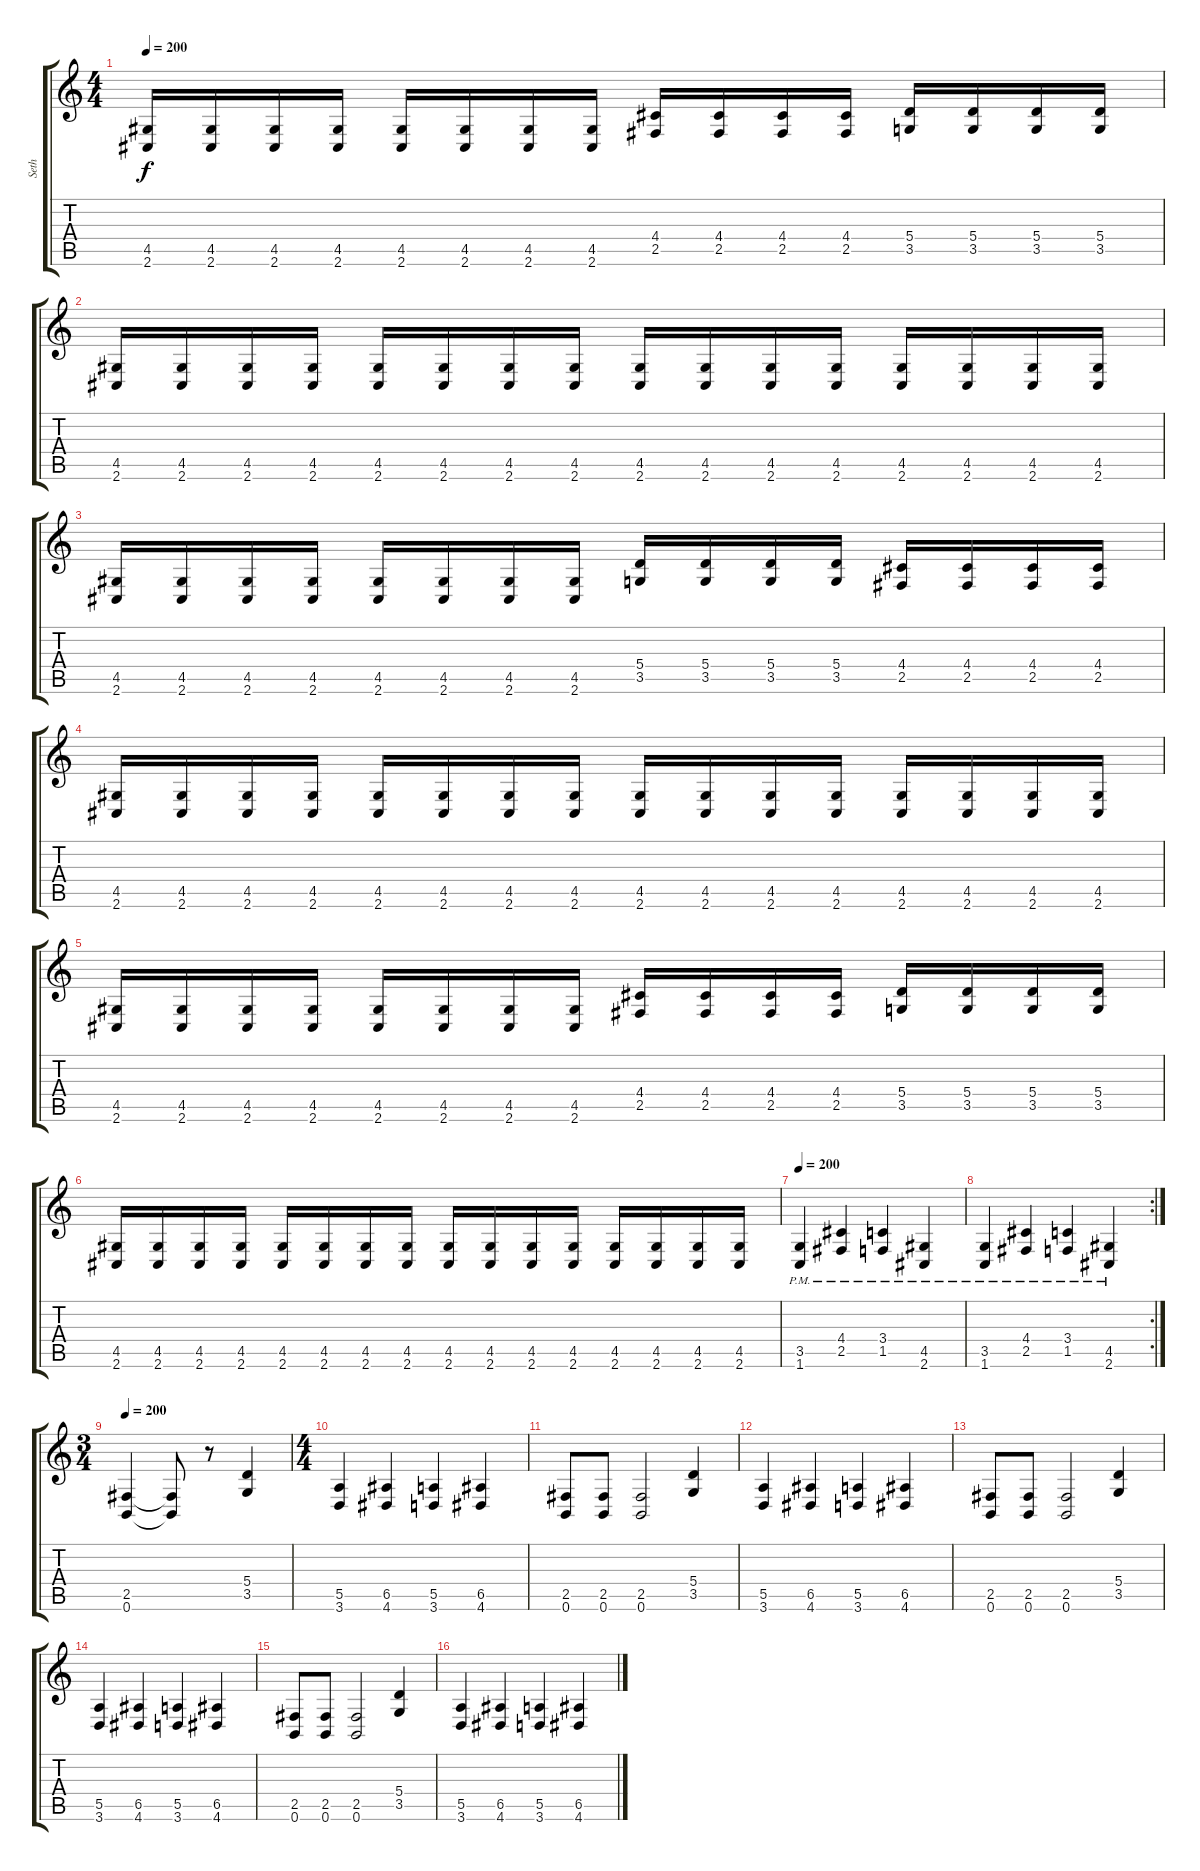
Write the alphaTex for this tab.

\track ("Seth" "Seth") {instrument distortionguitar}
\staff {score tabs}
\tuning (B3 Gb3 D3 A2 E2 B1) {hide}
\ts (4 4)
\tempo 200
\clef g2
\ks c
(4.5 2.6).16{dy f} (4.5 2.6).16 (4.5 2.6).16 (4.5 2.6).16 (4.5 2.6).16 (4.5 2.6).16 (4.5 2.6).16 (4.5 2.6).16 (4.4 2.5).16 (4.4 2.5).16 (4.4 2.5).16 (4.4 2.5).16 (5.4 3.5).16 (5.4 3.5).16 (5.4 3.5).16 (5.4 3.5).16 |
(4.5 2.6).16 (4.5 2.6).16 (4.5 2.6).16 (4.5 2.6).16 (4.5 2.6).16 (4.5 2.6).16 (4.5 2.6).16 (4.5 2.6).16 (4.5 2.6).16 (4.5 2.6).16 (4.5 2.6).16 (4.5 2.6).16 (4.5 2.6).16 (4.5 2.6).16 (4.5 2.6).16 (4.5 2.6).16 |
(4.5 2.6).16 (4.5 2.6).16 (4.5 2.6).16 (4.5 2.6).16 (4.5 2.6).16 (4.5 2.6).16 (4.5 2.6).16 (4.5 2.6).16 (5.4 3.5).16 (5.4 3.5).16 (5.4 3.5).16 (5.4 3.5).16 (4.4 2.5).16 (4.4 2.5).16 (4.4 2.5).16 (4.4 2.5).16 |
(4.5 2.6).16 (4.5 2.6).16 (4.5 2.6).16 (4.5 2.6).16 (4.5 2.6).16 (4.5 2.6).16 (4.5 2.6).16 (4.5 2.6).16 (4.5 2.6).16 (4.5 2.6).16 (4.5 2.6).16 (4.5 2.6).16 (4.5 2.6).16 (4.5 2.6).16 (4.5 2.6).16 (4.5 2.6).16 |
(4.5 2.6).16 (4.5 2.6).16 (4.5 2.6).16 (4.5 2.6).16 (4.5 2.6).16 (4.5 2.6).16 (4.5 2.6).16 (4.5 2.6).16 (4.4 2.5).16 (4.4 2.5).16 (4.4 2.5).16 (4.4 2.5).16 (5.4 3.5).16 (5.4 3.5).16 (5.4 3.5).16 (5.4 3.5).16 |
(4.5 2.6).16 (4.5 2.6).16 (4.5 2.6).16 (4.5 2.6).16 (4.5 2.6).16 (4.5 2.6).16 (4.5 2.6).16 (4.5 2.6).16 (4.5 2.6).16 (4.5 2.6).16 (4.5 2.6).16 (4.5 2.6).16 (4.5 2.6).16 (4.5 2.6).16 (4.5 2.6).16 (4.5 2.6).16 |
\tempo 200
(3.5{pm} 1.6{pm}).4 (4.4{pm} 2.5{pm}).4 (3.4{pm} 1.5{pm}).4 (4.5{pm} 2.6{pm}).4 |
\rc 2
(3.5{pm} 1.6{pm}).4 (4.4{pm} 2.5{pm}).4 (3.4{pm} 1.5{pm}).4 (4.5{pm} 2.6{pm}).4 |
\ts (3 4)
\tempo 200
(2.5 0.6).4 (2.5{t} 0.6{t}).8 r.8 (5.4 3.5).4 |
\ts (4 4)
(5.5 3.6).4 (6.5 4.6).4 (5.5 3.6).4 (6.5 4.6).4 |
(2.5 0.6).8 (2.5 0.6).8 (2.5 0.6).2 (5.4 3.5).4 |
(5.5 3.6).4 (6.5 4.6).4 (5.5 3.6).4 (6.5 4.6).4 |
(2.5 0.6).8 (2.5 0.6).8 (2.5 0.6).2 (5.4 3.5).4 |
(5.5 3.6).4 (6.5 4.6).4 (5.5 3.6).4 (6.5 4.6).4 |
(2.5 0.6).8 (2.5 0.6).8 (2.5 0.6).2 (5.4 3.5).4 |
(5.5 3.6).4 (6.5 4.6).4 (5.5 3.6).4 (6.5 4.6).4
